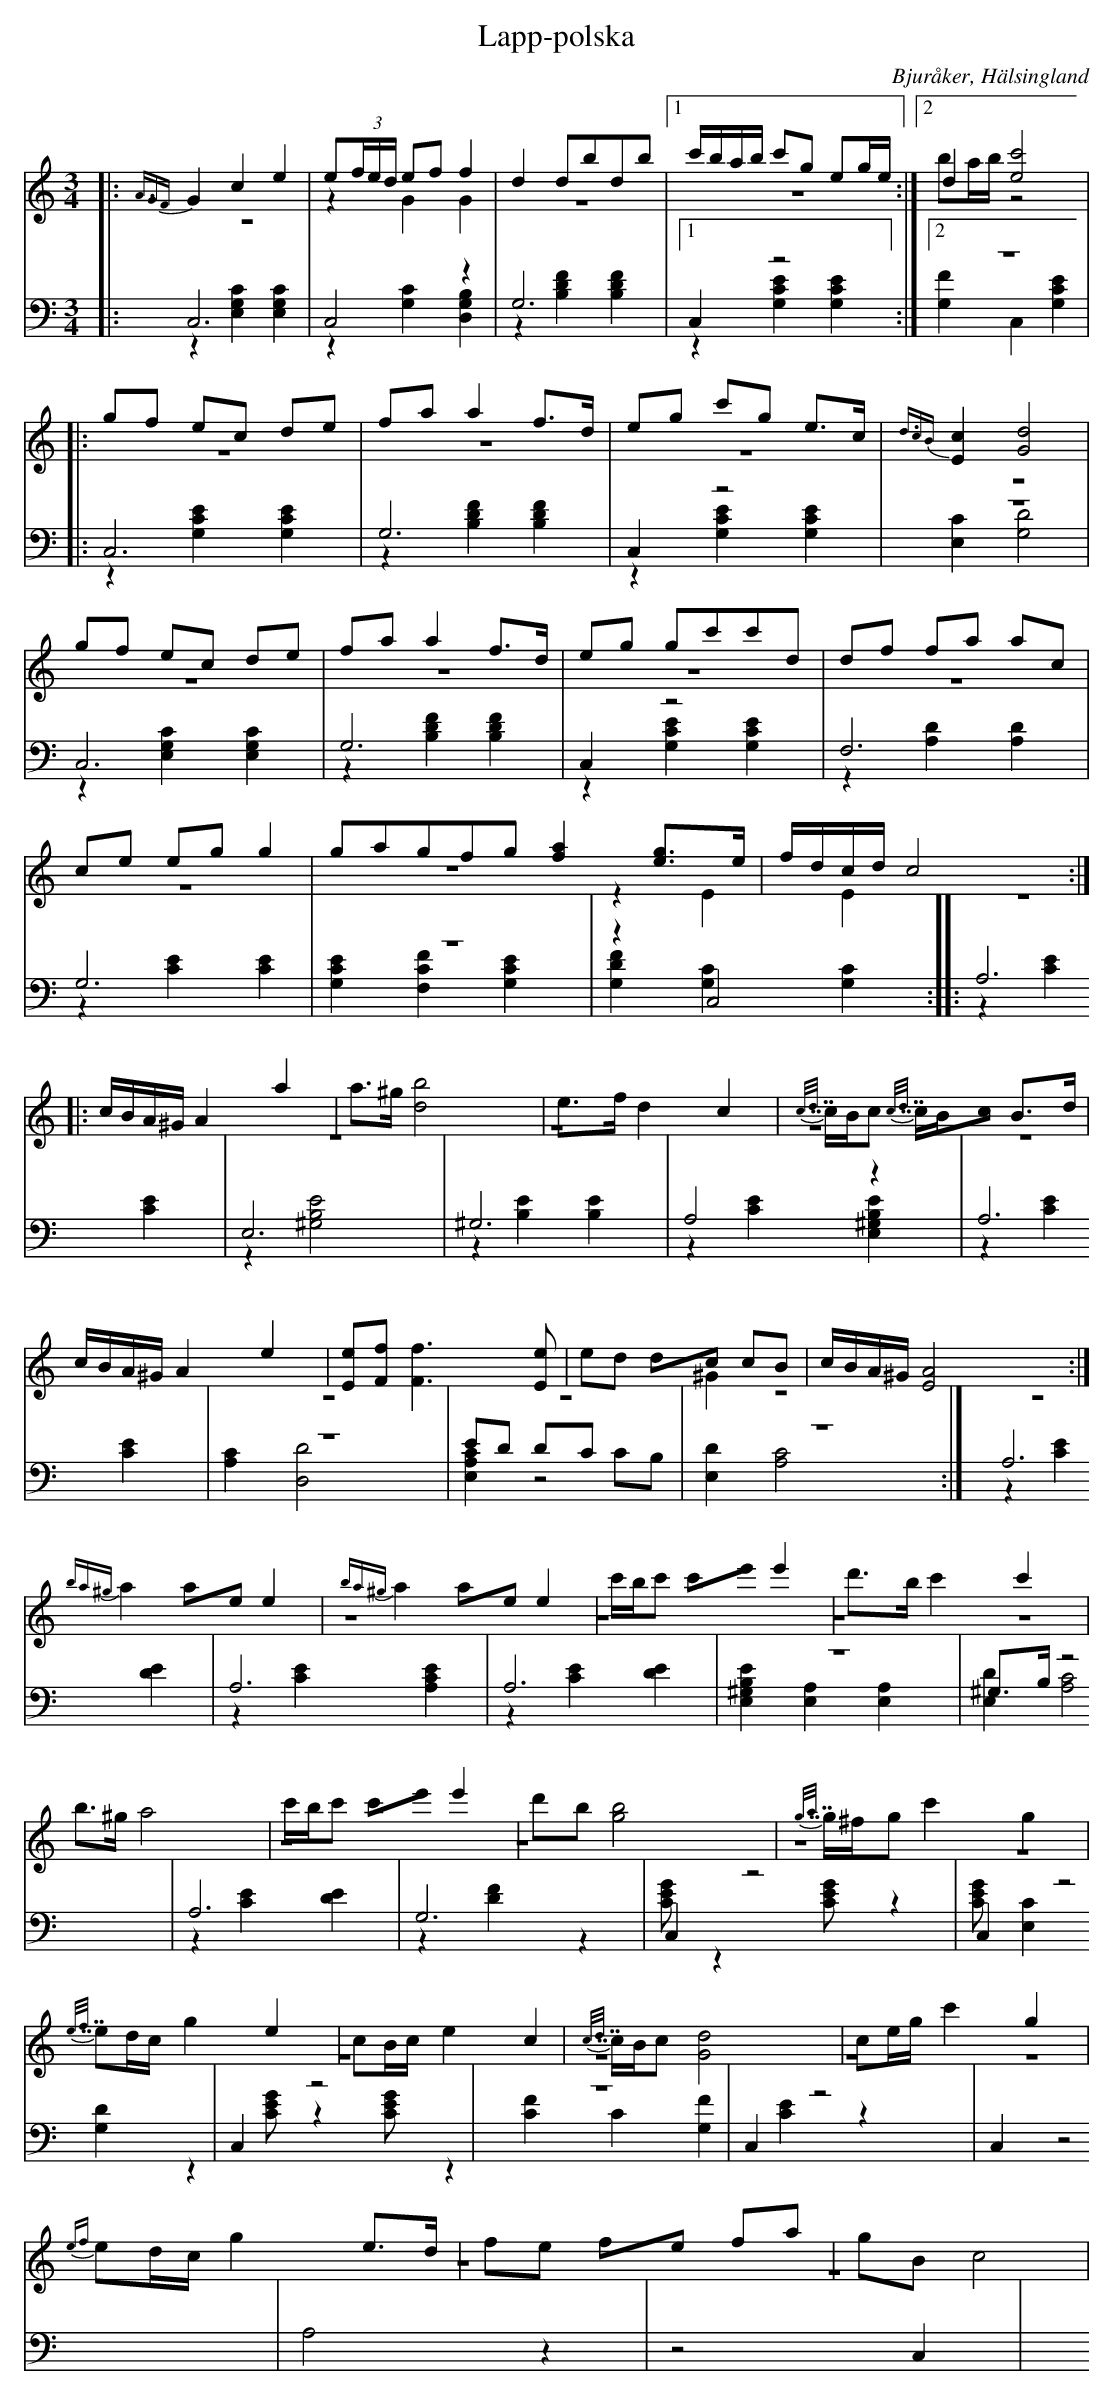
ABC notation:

X:1
T: Lapp-polska
O: Bjuråker, Hälsingland
M: 3/4
L: 1/8
K: C
V:1
V:2 merge
V:3
V:4 merge
V:1
|:{A3/2GF}G2 c2 e2|e(3f/e/d/ ef f2|d2 dbdb|1 c'/b/a/b/ c'g eg/e/:|2 d2 [e4c'4]|
|:gf ec de|fa a2 f>d|eg c'g e>c|{d3/2cB}[c2E2] [G4d4]|
gf ec de|fa a2 f>d|eg gc'c'd|df fa ac|
ce eg g2|g2/5a2/5g2/5f2/5g2/5 [f2a2] [eg]>e|f/d/c/d/  c4:|
|:c/B/A/^G/ A2 a2|a>^g [d4b4]|e>f d2 c2|{c7/8d7/8}c/B/c {c7/8d7/8}c/B/c B>d|
c/B/A/^G/ A2 e2|[Ee][Ff] [F3f3] [Ee] |ed dc cB|c/B/A/^G/ [E4A4]:|
{ba^g}a2 ae e2|{ba^g}a2 ae e2|c'/b/c' c'e' e'2  |d'>b c'2 c'2|
 b>^g a4|c'/b/c' c'e' e'2|d'b [g4b4]|{g7/8a7/8}g/^f/g c'2 g2|
{e7/8f7/8}ed/c/ g2 e2|cB/c/ e2 c2|{c7/8d7/8}c/B/c [G4d4]|ce/g/ c'2 g2|
{ef}ed/c/ g2 e>d|fe fe fa|gB c4|
V:2
|:z6|z2 G2 G2|z6|1 z6:|2 ba/b/ z4|
|:z6|z6|z6|z6|
 z6|z6|z6|z6|
z6|z6|z2 E2 E2:|
|:z6|z6|z6|z6|
 z6|z6|z6|^G2 z4:|
|z6|z6|z6|z6|
 z6|z6|z6|z6|
z6|z6|z6|z6|
z6|z6|z6|
V:3  clef=bass
|:C,6|C,4 z2|G,6|1 C,2 z4:|2 z6|
|:C,6|G,6|C,2 z4|z6|
C,6|G,6|C,2 z4|F,6|
G,6|z6|z2 C,4:|
|:A,6|E,6|^G,6|A,4 z2|
A,6|z6|ED DC CB,|z6:|
A,6|A,6|A,6|z6|
 ^G,>B, z4|A,6|G,6|C,2 z4|
C,2 z4|C,2 z4|z6|C,2 z4|
C,2 z4|A,4 z2|z4 C,2|
V:4  clef=bass
|:z2 [E,2G,2C2] [E,2G,2C2]|z2 [G,2C2] [D,2G,2B,2]|z2 [B,2D2F2] [B,2D2F2]|1 z2 [G,2C2E2] [G,2C2E2]:|2 [G,2F2] C,2 [G,2C2E2]|
|:z2 [G,2C2E2] [G,2C2E2]|z2 [B,2D2F2] [B,2D2F2]|z2 [G,2C2E2] [G,2C2E2]|[E,2C2] [G,4D4]|
z2 [E,2G,2C2] [E,2G,2C2]|z2 [B,2D2F2] [B,2D2F2]|z2 [G,2C2E2] [G,2C2E2]|z2 [A,2D2] [A,2D2]|
z2 [C2E2] [C2E2]|[G,2C2E2] [F,2C2F2] [G,2C2E2] |[G,2D2F2] [G,2C2] [G,2C2]:|
|:z2 [C2E2] [C2E2]|z2 [^G,4B,4E4]|z2 [B,2E2] [B,2E2]|z2 [C2E2] [E,2^G,2B,2E2]|
z2 [C2E2] [C2E2]|[A,2C2] [D,4D4]|[E,2A,2C2] z4|[E,2D2] [A,4C4]:|
z2 [C2E2] [D2E2]|z2 [C2E2] [A,2C2E2]|z2 [C2E2] [D2E2]|[E,2^G,2B,2E2] [A,2E,2] [A,2E,2]|
 [E,2D2] [A,4C4]|z2 [C2E2] [D2E2]|z2 [D2F2]|z2 [G.2C2E2]|
z2 [G.2C2E2]|z2 [G.2C2E2]|[E,2C2] [G,2D2]|z2 [G.2C2E2]|
z2 [G.2C2E2]|z2 [C2F2] C2|[G,2F2] [C2E2] z2|
